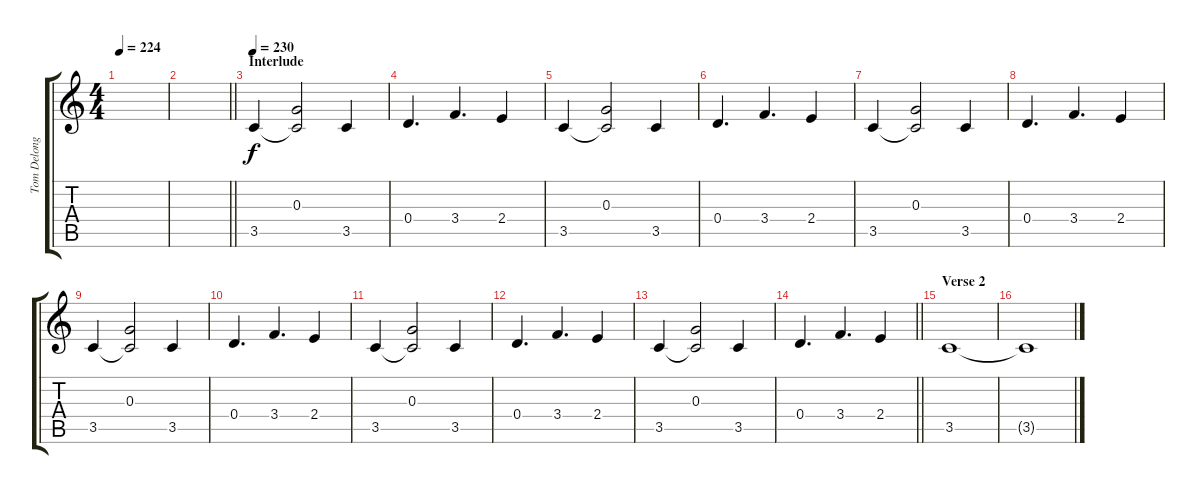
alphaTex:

\track ("Tom Delonge - Guitar" "Tom Delong") {instrument distortionguitar}
\staff {score tabs}
\tuning (E4 B3 G3 D3 A2 E2) {hide}
\ts (4 4)
\tempo 224
\clef g2
\ks c
|
\barLineRight lightlight
|
\section ("" "Interlude")
\tempo 230
3.5.4 (0.3 3.5{t}).2 3.5.4 |
0.4.4{d} 3.4.4{d} 2.4.4 |
3.5.4 (0.3 3.5{t}).2 3.5.4 |
0.4.4{d} 3.4.4{d} 2.4.4 |
3.5.4 (0.3 3.5{t}).2 3.5.4 |
0.4.4{d} 3.4.4{d} 2.4.4 |
3.5.4 (0.3 3.5{t}).2 3.5.4 |
0.4.4{d} 3.4.4{d} 2.4.4 |
3.5.4 (0.3 3.5{t}).2 3.5.4 |
0.4.4{d} 3.4.4{d} 2.4.4 |
3.5.4 (0.3 3.5{t}).2 3.5.4 |
\barLineRight lightlight
0.4.4{d} 3.4.4{d} 2.4.4 |
\section ("" "Verse 2")
3.5.1{volume 0} |
3.5{t}.1
